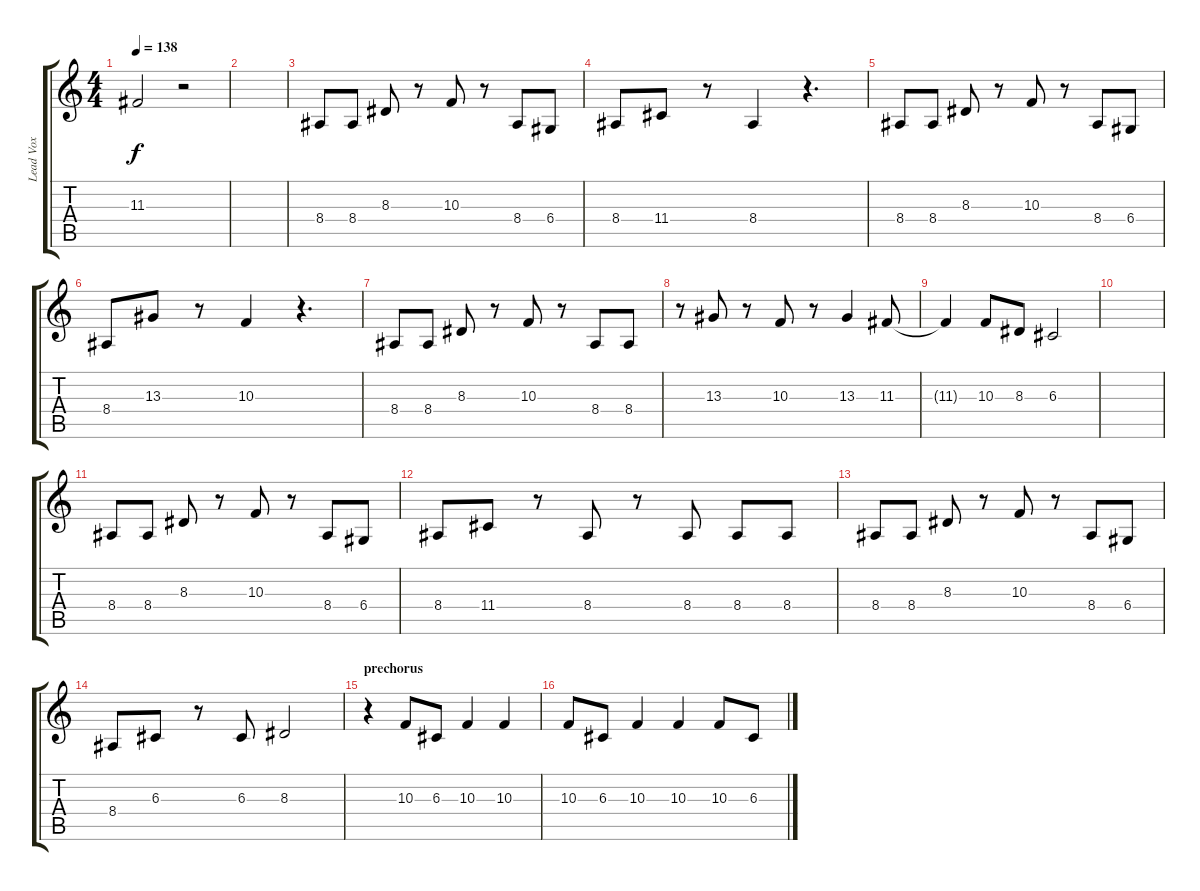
\track ("Lead Vox" "Lead Vox") {instrument tenorsax}
\staff {score tabs}
\tuning (E4 B3 G3 D3 A2 E2) {hide}
\ts (4 4)
\tempo 138
\clef g2
\ks c
11.3{t}.2{dy f} r.2 |
|
8.4.8 8.4.8 8.3.8 r.8 10.3.8 r.8 8.4.8 6.4.8 |
8.4.8 11.4.8 r.8 8.4.4 r.4{d} |
8.4.8 8.4.8 8.3.8 r.8 10.3.8 r.8 8.4.8 6.4.8 |
8.4.8 13.3.8 r.8 10.3.4 r.4{d} |
8.4.8 8.4.8 8.3.8 r.8 10.3.8 r.8 8.4.8 8.4.8 |
r.8 13.3.8 r.8 10.3.8 r.8 13.3.4 11.3.8 |
11.3{t}.4 10.3.8 8.3.8 6.3.2 |
|
8.4.8 8.4.8 8.3.8 r.8 10.3.8 r.8 8.4.8 6.4.8 |
8.4.8 11.4.8 r.8 8.4.8 r.8 8.4.8 8.4.8 8.4.8 |
8.4.8 8.4.8 8.3.8 r.8 10.3.8 r.8 8.4.8 6.4.8 |
8.4.8 6.3.8 r.8 6.3.8 8.3.2 |
\section ("" "prechorus")
r.4 10.3.8 6.3.8 10.3.4 10.3.4 |
10.3.8 6.3.8 10.3.4 10.3.4 10.3.8 6.3.8
